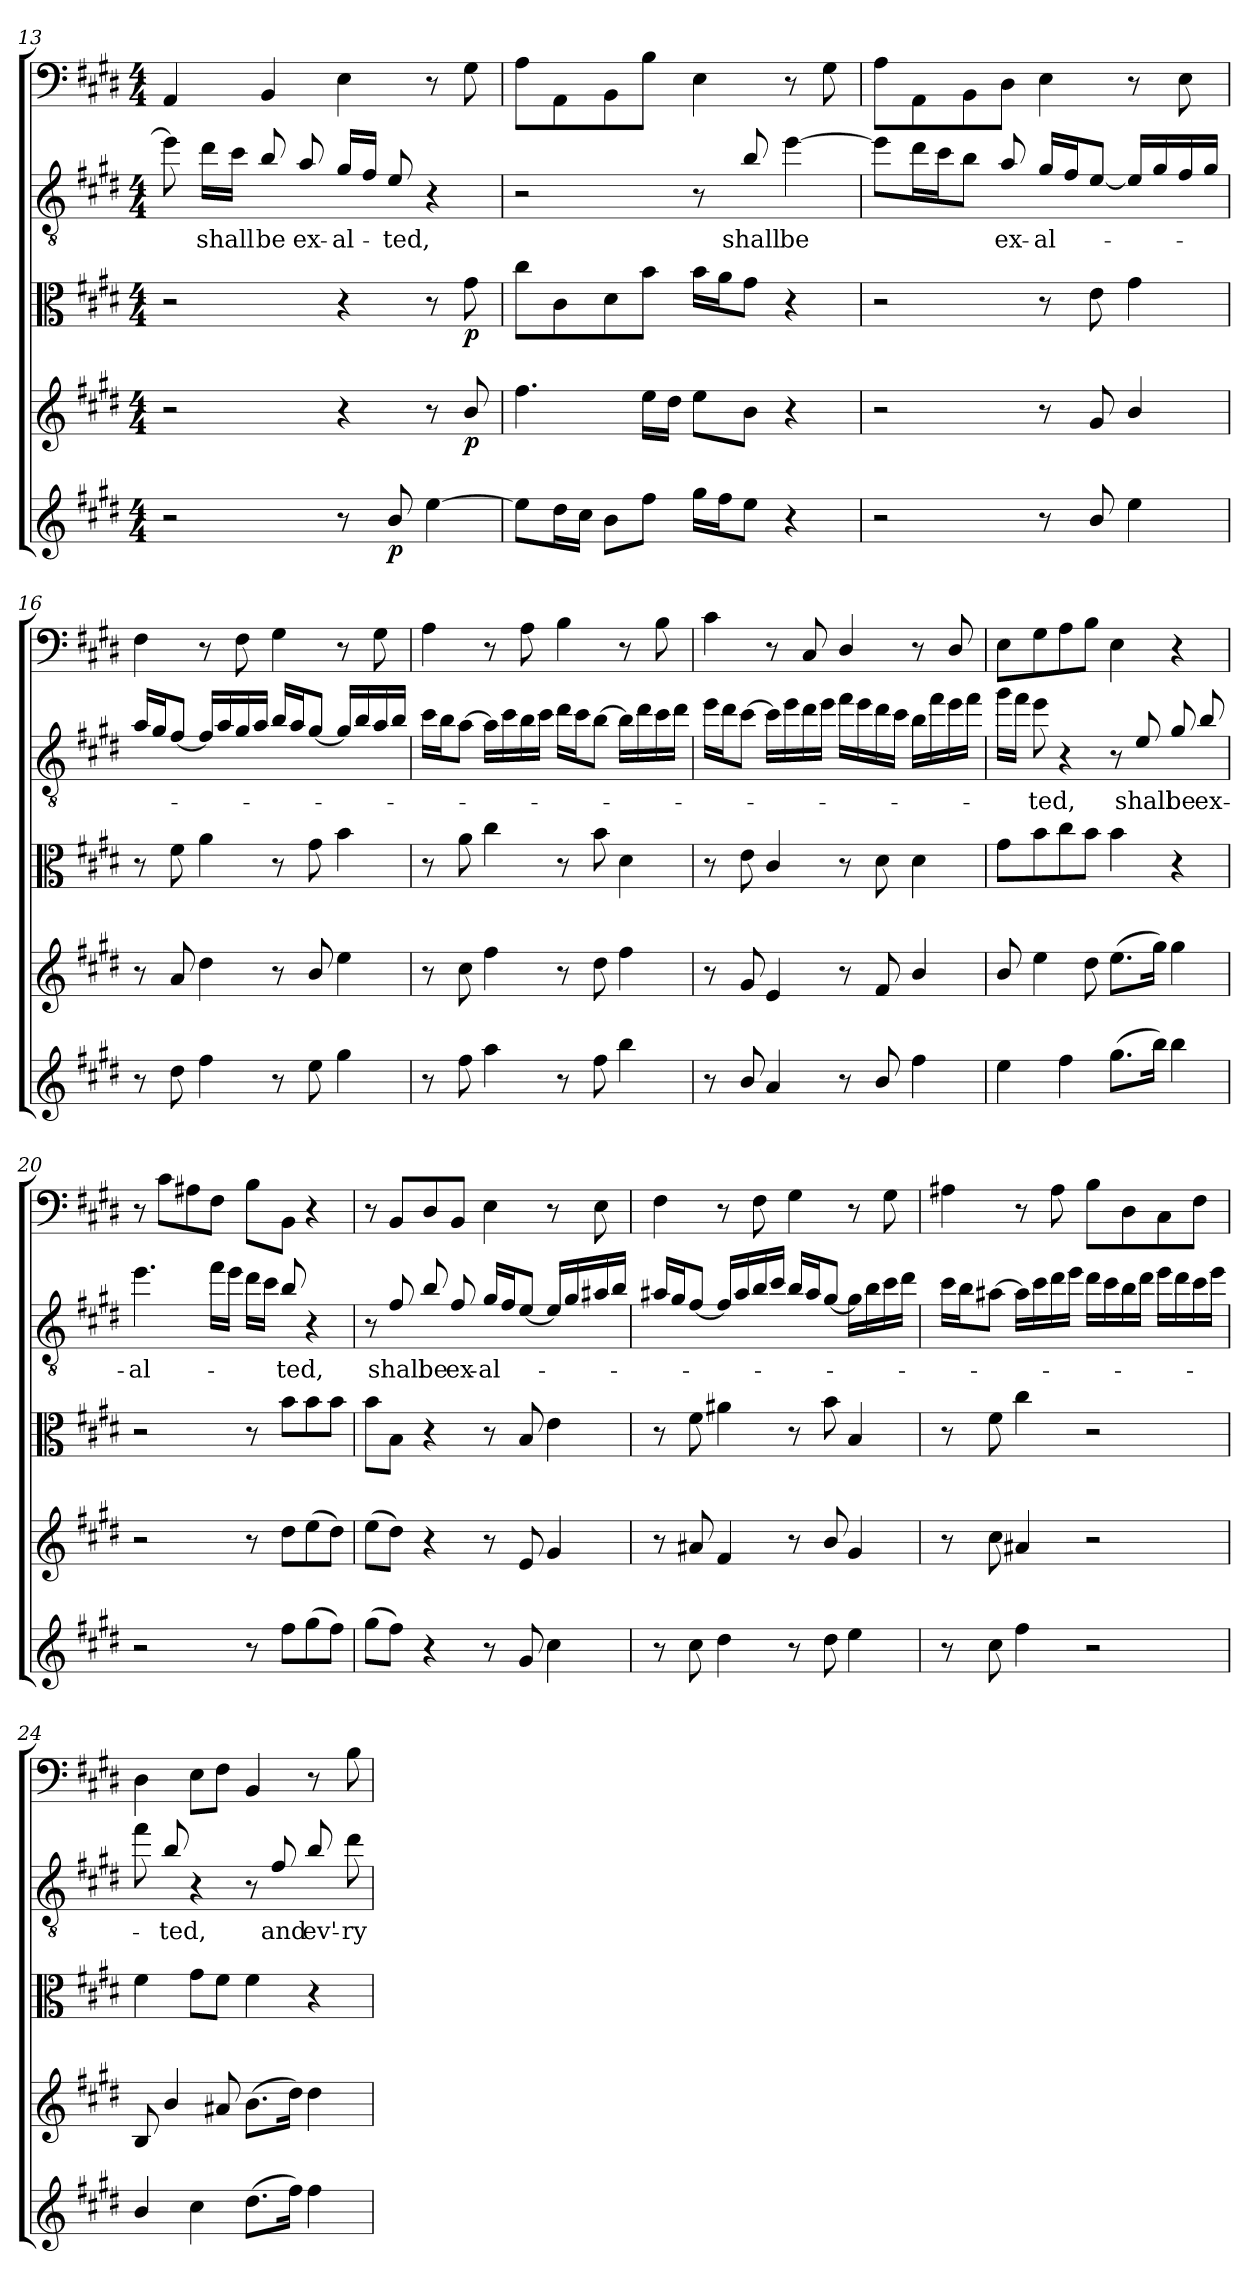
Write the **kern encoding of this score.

**kern	**dynam	**kern	**dynam	**kern	**dynam	**kern	**text	**kern
*part5	*part5	*part4	*part4	*part3	*part3	*part2	*part2	*part1
*staff5	*staff5	*staff4	*staff4	*staff3	*staff3	*staff2	*staff2	*staff1
*clefG2	*	*clefG2	*	*clefC3	*	*clefGv2	*	*clefF4
*k[f#c#g#d#]	*	*k[f#c#g#d#]	*	*k[f#c#g#d#]	*	*k[f#c#g#d#]	*	*k[f#c#g#d#]
*E:	*	*E:	*	*E:	*	*E:	*	*E:
*M4/4	*	*M4/4	*	*M4/4	*	*M4/4	*	*M4/4
=13	=13	=13	=13	=13	=13	=13	=13	=13
2r	.	2r	.	2r	.	8ee\]	.	4AA/
.	.	.	.	.	.	16dd#\LL	shall	.
.	.	.	.	.	.	16cc#\JJ	.	.
.	.	.	.	.	.	8b/	be	4BB/
.	.	.	.	.	.	8a/	ex-	.
8r	.	4r	.	4r	.	16g#/LL	-al-	4E\
.	.	.	.	.	.	16f#/JJ	.	.
8b/	p	.	.	.	.	8e/	-ted,	.
[4ee\	.	8r	.	8r	.	4r	.	8r
.	.	8b/	p	8g#\	p	.	.	8G#\
=14	=14	=14	=14	=14	=14	=14	=14	=14
8ee\L]	.	4.ff#\	.	8cc#\L	.	2r	.	8A\L
16dd#\L	.	.	.	8c#\	.	.	.	8AA\
16cc#\JJ	.	.	.	.	.	.	.	.
8b\L	.	.	.	8d#\	.	.	.	8BB\
8ff#\J	.	16ee\LL	.	8b\J	.	.	.	8B\J
.	.	16dd#\JJ	.	.	.	.	.	.
16gg#\LL	.	8ee\L	.	16b\LL	.	8r	.	4E\
16ff#\J	.	.	.	16a\J	.	.	.	.
8ee\J	.	8b\J	.	8g#\J	.	8b/	shall	.
4r	.	4r	.	4r	.	[4ee\	be	8r
.	.	.	.	.	.	.	.	8G#\
=15	=15	=15	=15	=15	=15	=15	=15	=15
2r	.	2r	.	2r	.	8ee\L]	.	8A\L
.	.	.	.	.	.	16dd#\L	.	8AA\
.	.	.	.	.	.	16cc#\J	.	.
.	.	.	.	.	.	8b\J	.	8BB\
.	.	.	.	.	.	8a/	ex-	8D#\J
8r	.	8r	.	8r	.	16g#/LL	-al-	4E\
.	.	.	.	.	.	16f#/J	.	.
8b/	.	8g#/	.	8e\	.	[8e/J	.	.
4ee\	.	4b/	.	4g#\	.	16e/LL]	.	8r
.	.	.	.	.	.	16g#/	.	.
.	.	.	.	.	.	16f#/	.	8E\
.	.	.	.	.	.	16g#/JJ	.	.
=16	=16	=16	=16	=16	=16	=16	=16	=16
8r	.	8r	.	8r	.	16a/LL	.	4F#\
.	.	.	.	.	.	16g#/J	.	.
8dd#\	.	8a/	.	8f#\	.	[8f#/J	.	.
4ff#\	.	4dd#\	.	4a\	.	16f#/LL]	.	8r
.	.	.	.	.	.	16a/	.	.
.	.	.	.	.	.	16g#/	.	8F#\
.	.	.	.	.	.	16a/JJ	.	.
8r	.	8r	.	8r	.	16b/LL	.	4G#\
.	.	.	.	.	.	16a/J	.	.
8ee\	.	8b/	.	8g#\	.	[8g#/J	.	.
4gg#\	.	4ee\	.	4b\	.	16g#/LL]	.	8r
.	.	.	.	.	.	16b/	.	.
.	.	.	.	.	.	16a/	.	8G#\
.	.	.	.	.	.	16b/JJ	.	.
=17	=17	=17	=17	=17	=17	=17	=17	=17
8r	.	8r	.	8r	.	16cc#\LL	.	4A\
.	.	.	.	.	.	16b\J	.	.
8ff#\	.	8cc#\	.	8a\	.	[8a\J	.	.
4aa\	.	4ff#\	.	4cc#\	.	16a\LL]	.	8r
.	.	.	.	.	.	16cc#\	.	.
.	.	.	.	.	.	16b\	.	8A\
.	.	.	.	.	.	16cc#\JJ	.	.
8r	.	8r	.	8r	.	16dd#\LL	.	4B\
.	.	.	.	.	.	16cc#\J	.	.
8ff#\	.	8dd#\	.	8b\	.	[8b\J	.	.
4bb\	.	4ff#\	.	4d#\	.	16b\LL]	.	8r
.	.	.	.	.	.	16dd#\	.	.
.	.	.	.	.	.	16cc#\	.	8B\
.	.	.	.	.	.	16dd#\JJ	.	.
=18	=18	=18	=18	=18	=18	=18	=18	=18
8r	.	8r	.	8r	.	16ee\LL	.	4c#\
.	.	.	.	.	.	16dd#\J	.	.
8b/	.	8g#/	.	8e\	.	[8cc#\J	.	.
4a/	.	4e/	.	4c#/	.	16cc#\LL]	.	8r
.	.	.	.	.	.	16ee\	.	.
.	.	.	.	.	.	16dd#\	.	8C#/
.	.	.	.	.	.	16ee\JJ	.	.
8r	.	8r	.	8r	.	16ff#\LL	.	4D#/
.	.	.	.	.	.	16ee\	.	.
8b/	.	8f#/	.	8d#\	.	16dd#\	.	.
.	.	.	.	.	.	16cc#\JJ	.	.
4ff#\	.	4b/	.	4d#\	.	16b\LL	.	8r
.	.	.	.	.	.	16ff#\	.	.
.	.	.	.	.	.	16ee\	.	8D#/
.	.	.	.	.	.	16ff#\JJ	.	.
=19	=19	=19	=19	=19	=19	=19	=19	=19
4ee\	.	8b/	.	8g#\L	.	16gg#\LL	.	8E\L
.	.	.	.	.	.	16ff#\JJ	.	.
.	.	4ee\	.	8b\	.	8ee\	-ted,	8G#\
4ff#\	.	.	.	8cc#\	.	4r	.	8A\
.	.	8dd#\	.	8b\J	.	.	.	8B\J
(8.gg#\L	.	(8.ee\L	.	4b\	.	8r	.	4E\
.	.	.	.	.	.	8e/	shall	.
16bb\Jk)	.	16gg#\Jk)	.	.	.	.	.	.
4bb\	.	4gg#\	.	4r	.	8g#/	be	4r
.	.	.	.	.	.	8b/	ex-	.
=20	=20	=20	=20	=20	=20	=20	=20	=20
2r	.	2r	.	2r	.	4.ee\	-al-	8r
.	.	.	.	.	.	.	.	8c#\L
.	.	.	.	.	.	.	.	8A#X\
.	.	.	.	.	.	16ff#\LL	.	8F#\J
.	.	.	.	.	.	16ee\JJ	.	.
8r	.	8r	.	8r	.	16dd#\LL	.	8B\L
.	.	.	.	.	.	16cc#\JJ	.	.
8ff#\L	.	8dd#\L	.	8b\L	.	8b/	-ted,	8BB\J
(8gg#\	.	(8ee\	.	8b\	.	4r	.	4r
8ff#\J)	.	8dd#\J)	.	8b\J	.	.	.	.
=21	=21	=21	=21	=21	=21	=21	=21	=21
(8gg#\L	.	(8ee\L	.	8b\L	.	8r	.	8r
8ff#\J)	.	8dd#\J)	.	8B\J	.	8f#/	shall	8BB/L
4r	.	4r	.	4r	.	8b/	be	8D#/
.	.	.	.	.	.	8f#/	ex-	8BB/J
8r	.	8r	.	8r	.	16g#/LL	-al-	4E\
.	.	.	.	.	.	16f#/J	.	.
8g#/	.	8e/	.	8B/	.	[8e/J	.	.
4cc#\	.	4g#/	.	4e\	.	16e/LL]	.	8r
.	.	.	.	.	.	16g#/	.	.
.	.	.	.	.	.	16a#X/	.	8E\
.	.	.	.	.	.	16b/JJ	.	.
=22	=22	=22	=22	=22	=22	=22	=22	=22
8r	.	8r	.	8r	.	16a#X/LL	.	4F#\
.	.	.	.	.	.	16g#/J	.	.
8cc#\	.	8a#X/	.	8f#\	.	[8f#/J	.	.
4dd#\	.	4f#/	.	4a#X\	.	16f#/LL]	.	8r
.	.	.	.	.	.	16a#/	.	.
.	.	.	.	.	.	16b/	.	8F#\
.	.	.	.	.	.	16cc#/JJ	.	.
8r	.	8r	.	8r	.	16b/LL	.	4G#\
.	.	.	.	.	.	16a#/J	.	.
8dd#\	.	8b/	.	8b\	.	[8g#/J	.	.
4ee\	.	4g#/	.	4B/	.	16g#\LL]	.	8r
.	.	.	.	.	.	16b\	.	.
.	.	.	.	.	.	16cc#\	.	8G#\
.	.	.	.	.	.	16dd#\JJ	.	.
=23	=23	=23	=23	=23	=23	=23	=23	=23
8r	.	8r	.	8r	.	16cc#\LL	.	4A#X\
.	.	.	.	.	.	16b\J	.	.
8cc#\	.	8cc#\	.	8f#\	.	[8a#X\J	.	.
4ff#\	.	4a#X/	.	4cc#\	.	16a#\LL]	.	8r
.	.	.	.	.	.	16cc#\	.	.
.	.	.	.	.	.	16dd#\	.	8A#\
.	.	.	.	.	.	16ee\JJ	.	.
2r	.	2r	.	2r	.	16dd#\LL	.	8B\L
.	.	.	.	.	.	16cc#\	.	.
.	.	.	.	.	.	16b\	.	8D#\
.	.	.	.	.	.	16dd#\JJ	.	.
.	.	.	.	.	.	16ee\LL	.	8C#\
.	.	.	.	.	.	16dd#\	.	.
.	.	.	.	.	.	16cc#\	.	8F#\J
.	.	.	.	.	.	16ee\JJ	.	.
=24	=24	=24	=24	=24	=24	=24	=24	=24
4b/	.	8B/	.	4f#\	.	8ff#\	.	4D#\
.	.	4b/	.	.	.	8b/	-ted,	.
4cc#\	.	.	.	8g#\L	.	4r	.	8E\L
.	.	8a#X/	.	8f#\J	.	.	.	8F#\J
(8.dd#\L	.	(8.b\L	.	4f#\	.	8r	.	4BB/
.	.	.	.	.	.	8f#/	and	.
16ff#\Jk)	.	16dd#\Jk)	.	.	.	.	.	.
4ff#\	.	4dd#\	.	4r	.	8b/	ev'-	8r
.	.	.	.	.	.	8dd#\	-ry	8B\
=	=	=	=	=	=	=	=	=
*-	*-	*-	*-	*-	*-	*-	*-	*-
